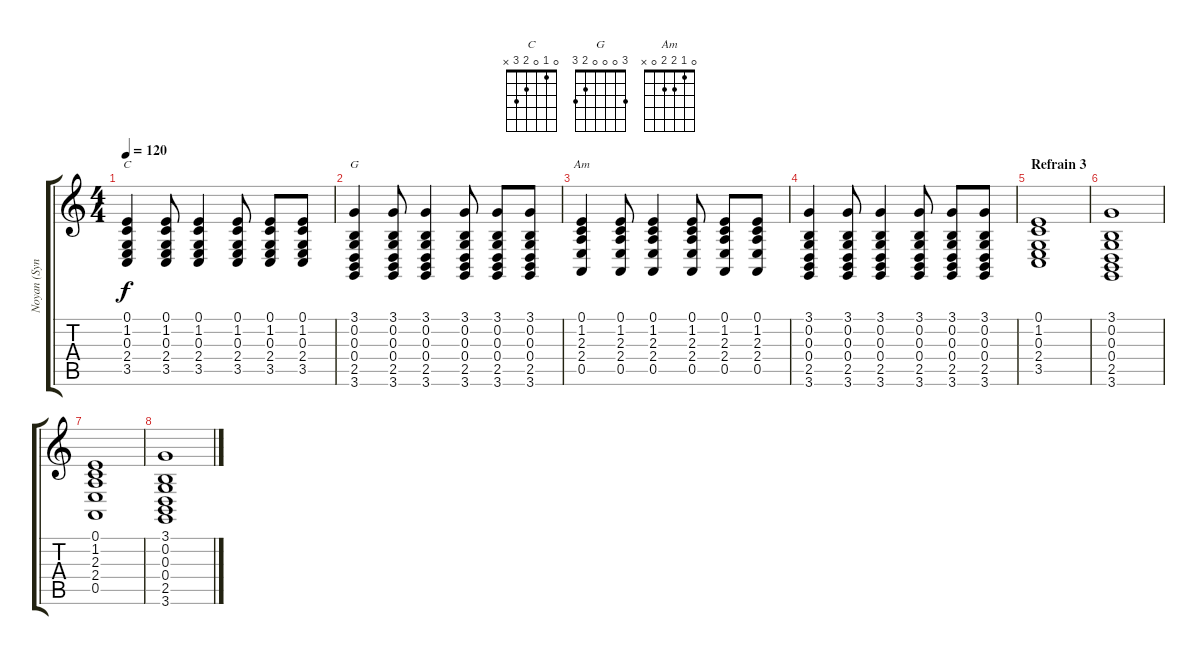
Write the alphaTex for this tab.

\track ("Noyan (Synth Chord)" "Noyan (Syn") {instrument stringensemble1}
\staff {score tabs}
\tuning (E4 B3 G3 D3 A2 E2) {hide}
\chord ("C" 0 1 0 2 3 x)
\chord ("G" 3 0 0 0 2 3)
\chord ("Am" 0 1 2 2 0 x)
\ts (4 4)
\tempo 120
\clef g2
\ks c
(0.1 1.2 0.3 2.4 3.5).4{ch "C" dy f} (0.1 1.2 0.3 2.4 3.5).8 (0.1 1.2 0.3 2.4 3.5).4 (0.1 1.2 0.3 2.4 3.5).8 (0.1 1.2 0.3 2.4 3.5).8 (0.1 1.2 0.3 2.4 3.5).8 |
(3.1 0.2 0.3 0.4 2.5 3.6).4{ch "G"} (3.1 0.2 0.3 0.4 2.5 3.6).8 (3.1 0.2 0.3 0.4 2.5 3.6).4 (3.1 0.2 0.3 0.4 2.5 3.6).8 (3.1 0.2 0.3 0.4 2.5 3.6).8 (3.1 0.2 0.3 0.4 2.5 3.6).8 |
(0.1 1.2 2.3 2.4 0.5).4{ch "Am"} (0.1 1.2 2.3 2.4 0.5).8 (0.1 1.2 2.3 2.4 0.5).4 (0.1 1.2 2.3 2.4 0.5).8 (0.1 1.2 2.3 2.4 0.5).8 (0.1 1.2 2.3 2.4 0.5).8 |
(3.1 0.2 0.3 0.4 2.5 3.6).4 (3.1 0.2 0.3 0.4 2.5 3.6).8 (3.1 0.2 0.3 0.4 2.5 3.6).4 (3.1 0.2 0.3 0.4 2.5 3.6).8 (3.1 0.2 0.3 0.4 2.5 3.6).8 (3.1 0.2 0.3 0.4 2.5 3.6).8 |
\section ("" "Refrain 3")
(0.1 1.2 0.3 2.4 3.5).1 |
(3.1 0.2 0.3 0.4 2.5 3.6).1 |
(0.1 1.2 2.3 2.4 0.5).1 |
(3.1 0.2 0.3 0.4 2.5 3.6).1
